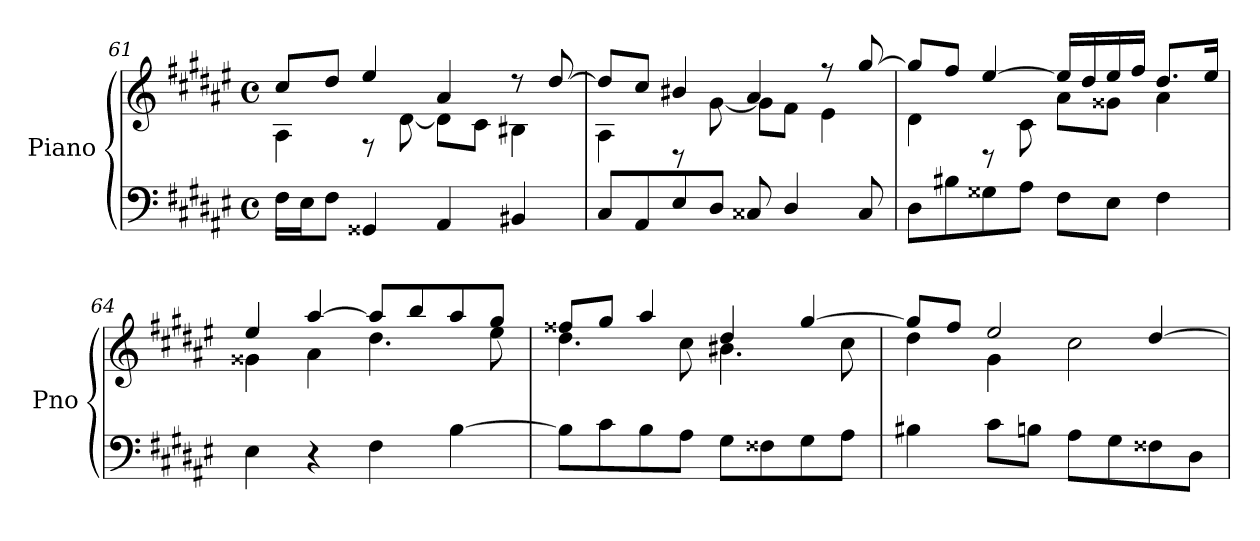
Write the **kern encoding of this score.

**kern	**kern
*part1	*part1
*staff2	*staff1
*I"Piano	*
*I'Pno	*
*clefF4	*clefG2
*k[f#c#g#d#a#e#]	*k[f#c#g#d#a#e#]
*M4/4	*M4/4
*met(c)	*met(c)
=61	=61
*	*^
16F#\LL	8cc#/L	4A#\
16E#\J	.	.
8F#\J	8dd#/J	.
4GG##X/	4ee#/	8rF
.	.	[8d#\
4AA#/	4a#/	8d#\L]
.	.	8c#\J
4BB#X/	8r	4B#X\
.	[8dd#/	.
!!LO:LB:g=z	!!
=62	=62	=62
8C#/L	8dd#/L]	4A#\
8AA#/	8cc#/J	.
8E#/	4b#X/	8rD
8D#/J	.	[8g#\
8C##X/	4a#/	8g#\L]
4D#/	.	8f#\J
.	8r	4e#\
8C##/	[8gg#/	.
=63	=63	=63
8D#\L	8gg#/L]	4d#\
8B#X\	8ff#/J	.
8G##X\	[4ee#/	8rD
8A#\J	.	8c#\
8F#\L	16ee#/LL]	8a#\L
.	16dd#/	.
8E#\J	16ee#/	8g##X\J
.	16ff#/JJ	.
4F#\	8.dd#/L	4a#\
.	16ee#/Jk	.
=64	=64	=64
4E#\	4ee#/	4g##X\
4r	[4aa#/	4a#\
4F#\	8aa#/L]	4.dd#\
.	8bb/	.
[4B\	8aa#/	.
.	8gg#/J	8ee#\
=65	=65	=65
8B\L]	8ff##X/L	4.dd#\
8c#\	8gg#/J	.
8B\	4aa#/	.
8A#\J	.	8cc#\
8G#\L	4dd#/	4.b#X\
8F##X\	.	.
8G#\	[4gg#/	.
8A#\J	.	8cc#\
!!LO:LB:g=z	!!
=66	=66	=66
4B#X\	8gg#/L]	4dd#\
.	8ff#/J	.
8c#\L	2ee#/	4g#\
8Bn\J	.	.
8A#\L	.	2cc#\
8G#\	.	.
8F##X\	[4dd#/	.
8D#\J	.	.
*	*v	*v
=	=
*-	*-
